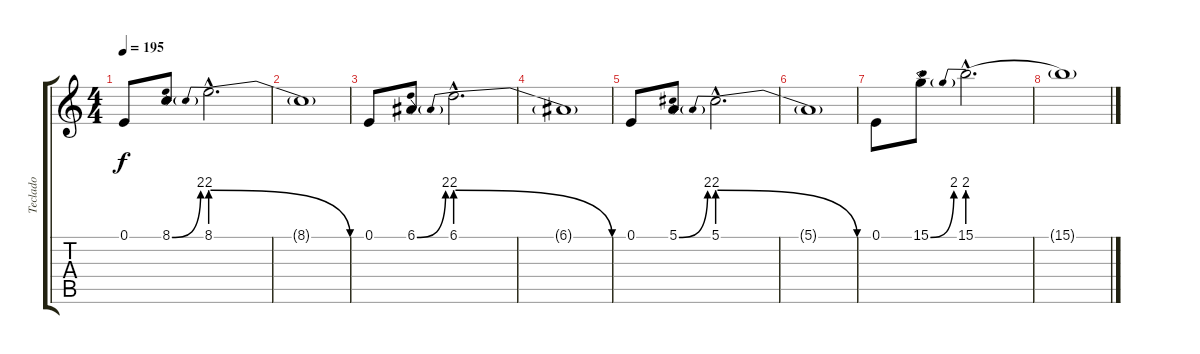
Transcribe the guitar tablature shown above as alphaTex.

\track ("Teclado" "Teclado") {instrument lead1square}
\staff {score tabs}
\tuning (E4 B3 G3 D3 A2 E2) {hide}
\ts (4 4)
\tempo 195
\clef g2
\ks c
0.1.8{dy f} 8.1{be (bend 0 0 60 8)}.8 8.1{be (prebendrelease 0 8 60 0) hac}.2{d} |
8.1{t}.1 |
0.1.8 6.1{be (bend 0 0 60 8)}.8 6.1{be (prebendrelease 0 8 60 0) hac}.2{d} |
6.1{t}.1 |
0.1.8 5.1{be (bend 0 0 60 8)}.8 5.1{be (prebendrelease 0 8 60 0) hac}.2{d} |
5.1{t}.1 |
0.1.8 15.1{be (bend 0 0 60 8)}.8 15.1{be (prebend 0 8 60 8) hac}.2{d} |
15.1{t}.1
